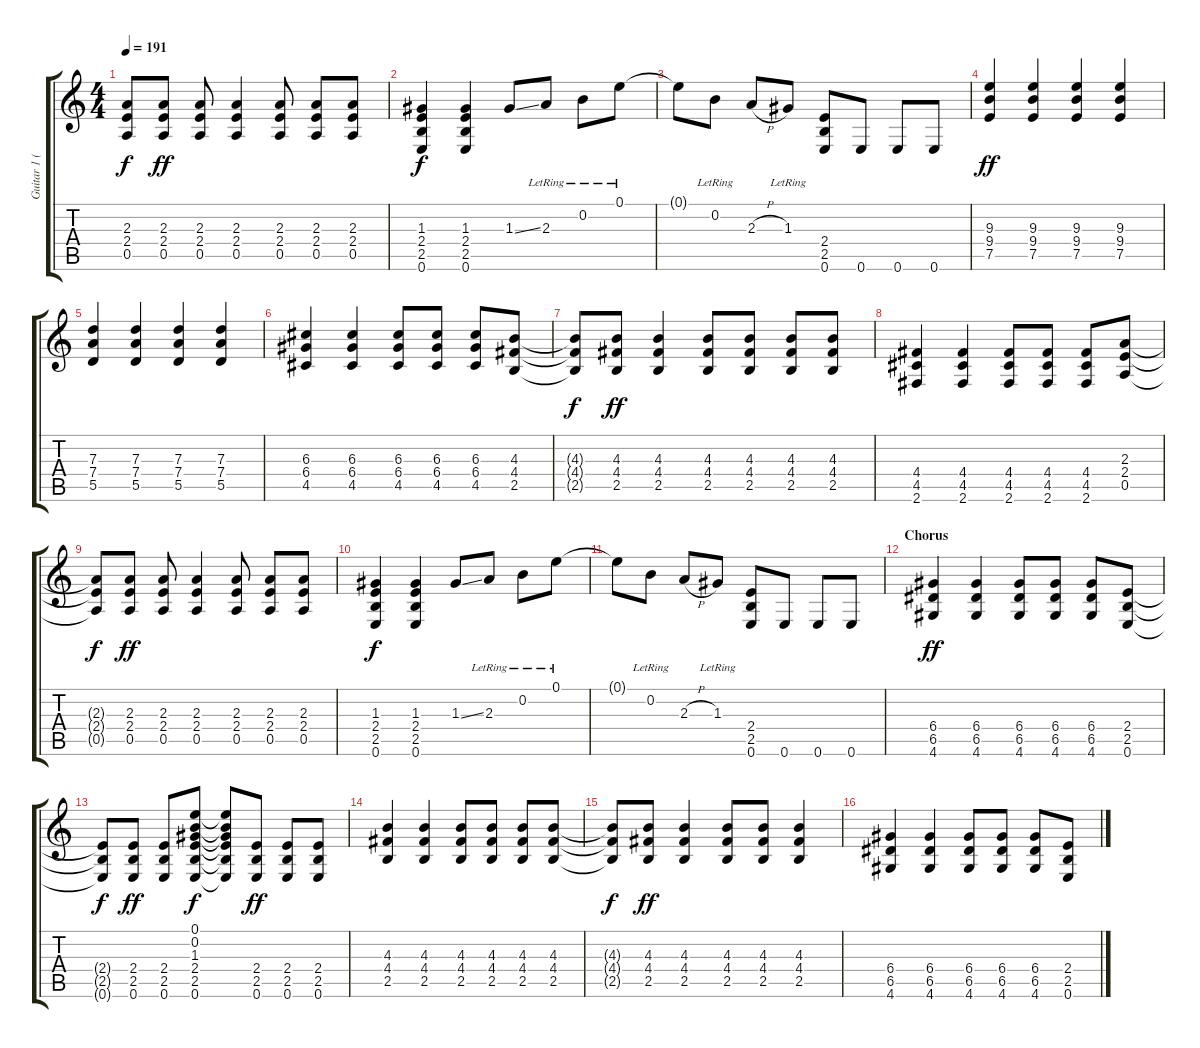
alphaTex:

\track ("Guitar 1 (Billie Joe Armstrong)" "Guitar 1 (") {instrument distortionguitar}
\staff {score tabs}
\tuning (E4 B3 G3 D3 A2 E2) {hide}
\ts (4 4)
\tempo 191
\clef g2
\ks c
(2.3{t} 2.4{t} 0.5{t}).8{dy f} (2.3 2.4 0.5).8{dy ff} (2.3 2.4 0.5).8 (2.3 2.4 0.5).4 (2.3 2.4 0.5).8 (2.3 2.4 0.5).8 (2.3 2.4 0.5).8 |
(1.3 2.4 2.5 0.6).4{dy f} (1.3 2.4 2.5 0.6).4 1.3{ss}.8 2.3{lr}.8 0.2{lr}.8 0.1{lr}.8 |
0.1{t}.8 0.2{lr}.8 2.3{h}.8 1.3{lr}.8 (2.4 2.5 0.6).8 0.6.8 0.6.8 0.6.8 |
(9.3 9.4 7.5).4{dy ff} (9.3 9.4 7.5).4 (9.3 9.4 7.5).4 (9.3 9.4 7.5).4 |
(7.3 7.4 5.5).4 (7.3 7.4 5.5).4 (7.3 7.4 5.5).4 (7.3 7.4 5.5).4 |
(6.3 6.4 4.5).4 (6.3 6.4 4.5).4 (6.3 6.4 4.5).8 (6.3 6.4 4.5).8 (6.3 6.4 4.5).8 (4.3 4.4 2.5).8 |
(4.3{t} 4.4{t} 2.5{t}).8{dy f} (4.3 4.4 2.5).8{dy ff} (4.3 4.4 2.5).4 (4.3 4.4 2.5).8 (4.3 4.4 2.5).8 (4.3 4.4 2.5).8 (4.3 4.4 2.5).8 |
(4.4 4.5 2.6).4 (4.4 4.5 2.6).4 (4.4 4.5 2.6).8 (4.4 4.5 2.6).8 (4.4 4.5 2.6).8 (2.3 2.4 0.5).8 |
(2.3{t} 2.4{t} 0.5{t}).8{dy f} (2.3 2.4 0.5).8{dy ff} (2.3 2.4 0.5).8 (2.3 2.4 0.5).4 (2.3 2.4 0.5).8 (2.3 2.4 0.5).8 (2.3 2.4 0.5).8 |
(1.3 2.4 2.5 0.6).4{dy f} (1.3 2.4 2.5 0.6).4 1.3{ss}.8 2.3{lr}.8 0.2{lr}.8 0.1{lr}.8 |
0.1{t}.8 0.2{lr}.8 2.3{h}.8 1.3{lr}.8 (2.4 2.5 0.6).8 0.6.8 0.6.8 0.6.8 |
\section ("" "Chorus")
(6.4 6.5 4.6).4{dy ff} (6.4 6.5 4.6).4 (6.4 6.5 4.6).8 (6.4 6.5 4.6).8 (6.4 6.5 4.6).8 (2.4 2.5 0.6).8 |
(2.4{t} 2.5{t} 0.6{t}).8{dy f} (2.4 2.5 0.6).8{dy ff} (2.4 2.5 0.6).8 (0.1 0.2 1.3 2.4 2.5 0.6).8{dy f} (0.1{t} 0.2{t} 1.3{t} 2.4{t} 2.5{t} 0.6{t}).8 (2.4 2.5 0.6).8{dy ff} (2.4 2.5 0.6).8 (2.4 2.5 0.6).8 |
(4.3 4.4 2.5).4 (4.3 4.4 2.5).4 (4.3 4.4 2.5).8 (4.3 4.4 2.5).8 (4.3 4.4 2.5).8 (4.3 4.4 2.5).8 |
(4.3{t} 4.4{t} 2.5{t}).8{dy f} (4.3 4.4 2.5).8{dy ff} (4.3 4.4 2.5).4 (4.3 4.4 2.5).8 (4.3 4.4 2.5).8 (4.3 4.4 2.5).4 |
(6.4 6.5 4.6).4 (6.4 6.5 4.6).4 (6.4 6.5 4.6).8 (6.4 6.5 4.6).8 (6.4 6.5 4.6).8 (2.4 2.5 0.6).8
